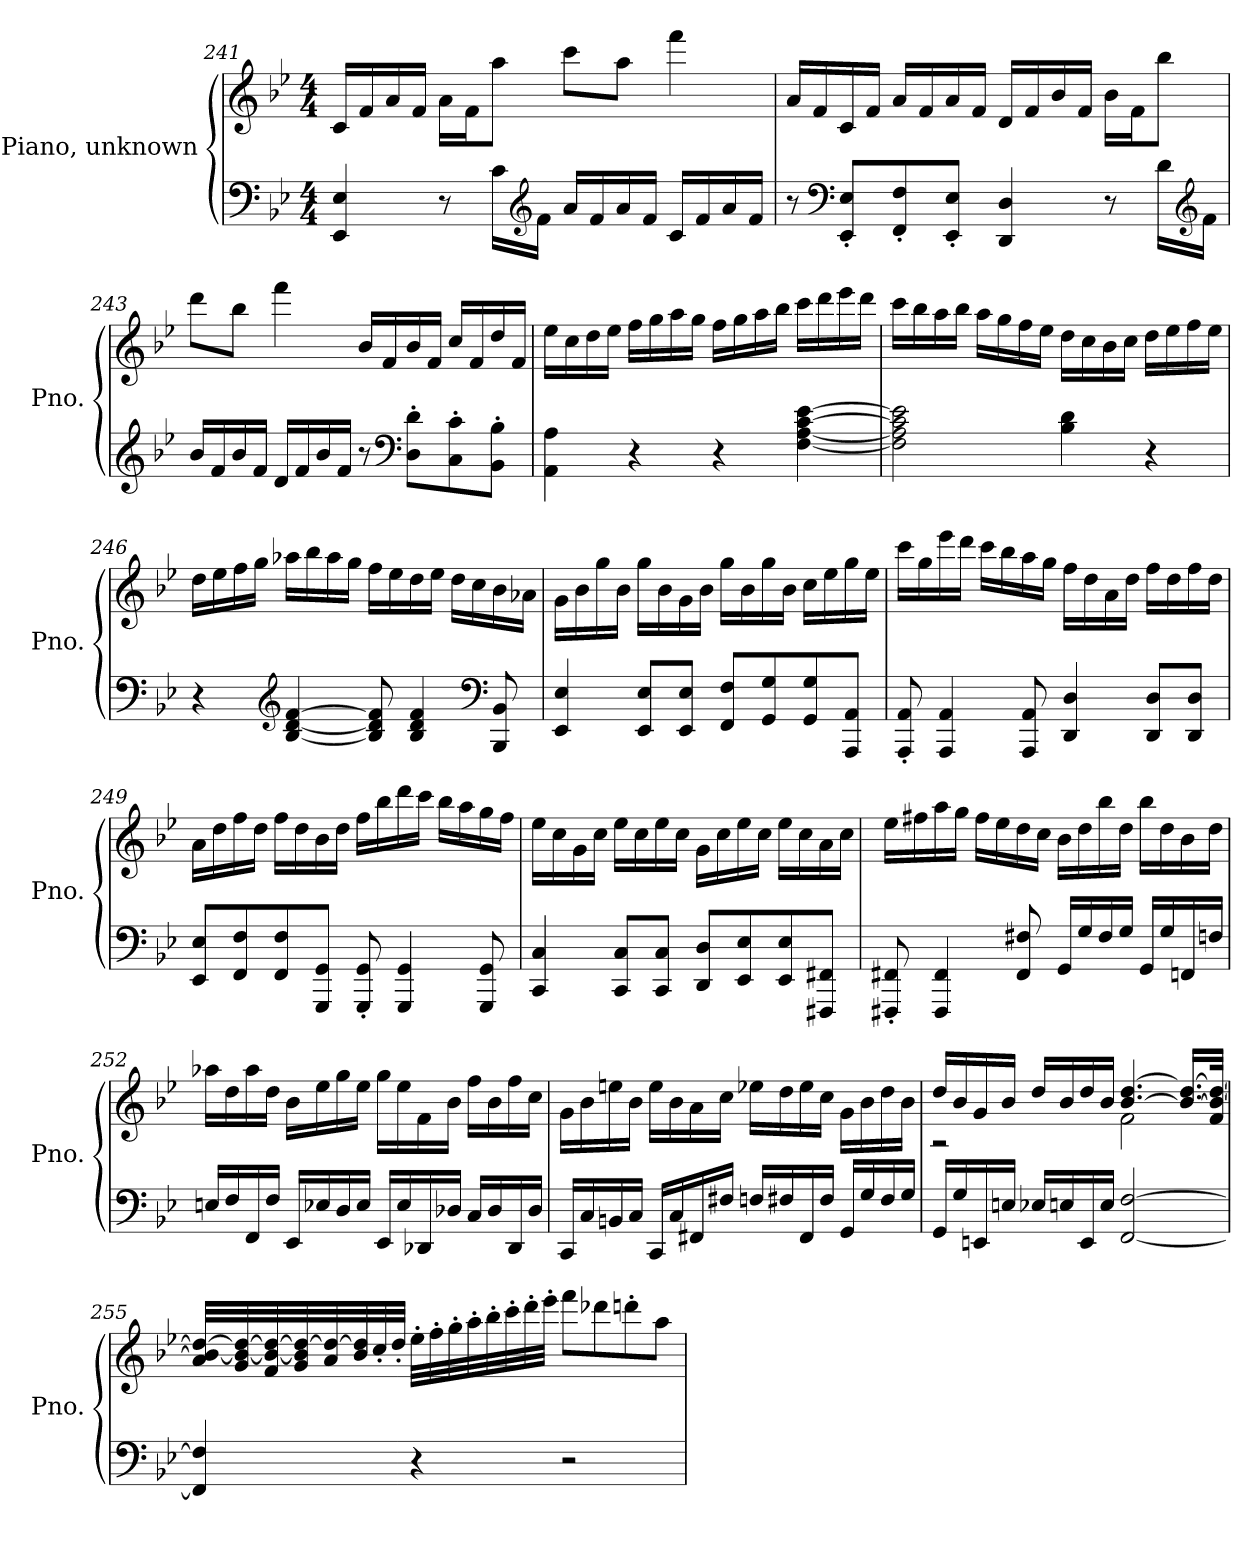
**kern	**kern
*part1	*part1
*staff2	*staff1
*I"Piano, unknown	*
*I'Pno.	*
!!LO:LB:g=z
*clefF4	*clefG2
*k[b-e-]	*k[b-e-]
*M4/4	*M4/4
=241	=241
4EE-/ 4E-/	16c/LL
.	16f/
.	16a/
.	16f/JJ
8r	16a\LL
.	16f\J
16c\LL	8aa\J
*clefG2	*
16f\JJ	.
16a/LL	8ccc\L
16f/	.
16a/	8aa\J
16f/JJ	.
16c/LL	4fff\
16f/	.
16a/	.
16f/JJ	.
=242	=242
8r	16a/LL
.	16f/
*clefF4	*
8EE-/' 8E-/'L	16c/
.	16f/JJ
8FF/' 8F/'	16a/LL
.	16f/
8EE-/' 8E-/'J	16a/
.	16f/JJ
4DD/ 4D/	16d/LL
.	16f/
.	16b-/
.	16f/JJ
8r	16b-\LL
.	16f\J
16d\LL	8bb-\J
*clefG2	*
16f\JJ	.
!!LO:LB:g=z
=243	=243
16b-/LL	8ddd\L
16f/	.
16b-/	8bb-\J
16f/JJ	.
16d/LL	4fff\
16f/	.
16b-/	.
16f/JJ	.
8r	16b-/LL
.	16f/
*clefF4	*
8D\' 8d\'L	16b-/
.	16f/JJ
8C\' 8c\'	16cc/LL
.	16f/
8BB-\' 8B-\'J	16dd/
.	16f/JJ
=244	=244
4AA\ 4A\	16ee-\LL
.	16cc\
.	16dd\
.	16ee-\JJ
4r	16ff\LL
.	16gg\
.	16aa\
.	16gg\JJ
4r	16ff\LL
.	16gg\
.	16aa\
.	16bb-\JJ
[4F\ [4A\ [4c\ [4e-\	16ccc\LL
.	16ddd\
.	16eee-\
.	16ddd\JJ
!!LO:LB:g=z
=245	=245
2F\] 2A\] 2c\] 2e-\]	16ccc\LL
.	16bb-\
.	16aa\
.	16bb-\JJ
.	16aa\LL
.	16gg\
.	16ff\
.	16ee-\JJ
4B-\ 4d\	16dd\LL
.	16cc\
.	16b-\
.	16cc\JJ
4r	16dd\LL
.	16ee-\
.	16ff\
.	16ee-\JJ
=246	=246
4r	16dd\LL
.	16ee-\
.	16ff\
.	16gg\JJ
*clefG2	*
[4B-/ [4d/ [4f/	16aa-X\LL
.	16bb-\
.	16aa-\
.	16gg\JJ
8B-/] 8d/] 8f/]	16ff\LL
.	16ee-\
4B-/ 4d/ 4f/	16dd\
.	16ee-\JJ
.	16dd\LL
.	16cc\
*clefF4	*
8BBB-/ 8BB-/	16b-\
.	16a-X\JJ
!!LO:PB:g=z
=247	=247
4EE-/ 4E-/	16g\LL
.	16b-\
.	16gg\
.	16b-\JJ
8EE-/ 8E-/L	16gg\LL
.	16b-\
8EE-/ 8E-/J	16g\
.	16b-\JJ
8FF/ 8F/L	16gg\LL
.	16b-\
8GG/ 8G/	16gg\
.	16b-\JJ
8GG/ 8G/	16cc\LL
.	16ee-\
8AAA/ 8AA/J	16gg\
.	16ee-\JJ
=248	=248
8AAA/' 8AA/'	16ccc\LL
.	16gg\
4AAA/ 4AA/	16eee-\
.	16ddd\JJ
.	16ccc\LL
.	16bb-\
8AAA/ 8AA/	16aa\
.	16gg\JJ
4DD/ 4D/	16ff\LL
.	16dd\
.	16a\
.	16dd\JJ
8DD/ 8D/L	16ff\LL
.	16dd\
8DD/ 8D/J	16ff\
.	16dd\JJ
!!LO:LB:g=z
=249	=249
8EE-/ 8E-/L	16a\LL
.	16dd\
8FF/ 8F/	16ff\
.	16dd\JJ
8FF/ 8F/	16ff\LL
.	16dd\
8GGG/ 8GG/J	16b-\
.	16dd\JJ
8GGG/' 8GG/'	16ff\LL
.	16bb-\
4GGG/ 4GG/	16ddd\
.	16ccc\JJ
.	16bb-\LL
.	16aa\
8GGG/ 8GG/	16gg\
.	16ff\JJ
=250	=250
4CC/ 4C/	16ee-\LL
.	16cc\
.	16g\
.	16cc\JJ
8CC/ 8C/L	16ee-\LL
.	16cc\
8CC/ 8C/J	16ee-\
.	16cc\JJ
8DD/ 8D/L	16g\LL
.	16cc\
8EE-/ 8E-/	16ee-\
.	16cc\JJ
8EE-/ 8E-/	16ee-\LL
.	16cc\
8FFF#X/ 8FF#X/J	16a\
.	16cc\JJ
!!LO:LB:g=z
=251	=251
8FFF#X/' 8FF#X/'	16ee-\LL
.	16ff#X\
4FFF#/ 4FF#/	16aa\
.	16gg\JJ
.	16ff#\LL
.	16ee-\
8FF#/ 8F#X/	16dd\
.	16cc\JJ
16GG/LL	16b-\LL
16G/	16dd\
16F#/	16bb-\
16G/JJ	16dd\JJ
16GG/LL	16bb-\LL
16G/	16dd\
16FFn/	16b-\
16Fn/JJ	16dd\JJ
=252	=252
16En/LL	16aa-X\LL
16F/	16dd\
16FF/	16aa-\
16F/JJ	16dd\JJ
16EE-/LL	16b-\LL
16E-X/	16ee-\
16D/	16gg\
16E-/JJ	16ee-\JJ
16EE-/LL	16gg\LL
16E-/	16ee-\
16DD-X/	16f\
16D-X/JJ	16b-\JJ
16C/LL	16ff\LL
16D-/	16b-\
16DD-/	16ff\
16D-/JJ	16cc\JJ
!!LO:LB:g=z
=253	=253
16CC/LL	16g\LL
16C/	16b-\
16BBn/	16een\
16C/JJ	16b-\JJ
16CC/LL	16ee\LL
16C/	16b-\
16FF#X/	16a\
16F#X/JJ	16cc\JJ
16Fn/LL	16ee-X\LL
16F#X/	16dd\
16FF#/	16ee-\
16F#/JJ	16cc\JJ
16GG/LL	16g\LL
16G/	16b-\
16F#/	16dd\
16G/JJ	16b-\JJ
=254	=254
*	*^
16GG/LL	16dd/LL	2r
16G/	16b-/	.
16EEn/	16g/	.
16En/JJ	16b-/JJ	.
16E-X/LL	16dd/LL	.
16En/	16b-/	.
16EE/	16dd/	.
16E/JJ	16b-/JJ	.
[2FF/ [2F/	[4.b-/ [4.dd/	2f\
.	16.b-/_ 16.dd/_LL	.
.	32f/ 32b-/_ 32dd/_JJk	.
*	*v	*v
!!LO:LB:g=z
=255	=255
4FF/] 4F/]	32a/ 32b-/_ 32dd/_LLL
.	32g/ 32b-/_ 32dd/_
.	32f/ 32b-/_ 32dd/_
.	32g/ 32b-/] 32dd/_
.	32a/ 32dd/_
.	32b-/ 32dd/]
.	32cc'/
.	32dd'/JJJ
4r	32ee-'\LLL
.	32ff'\
.	32gg'\
.	32aa'\
.	32bb-'\
.	32ccc'\
.	32ddd'\
.	32eee-'\JJJ
2r	8fff\L
.	8ddd-X\
.	8dddn'\
.	8aa\J
=	=
*-	*-
